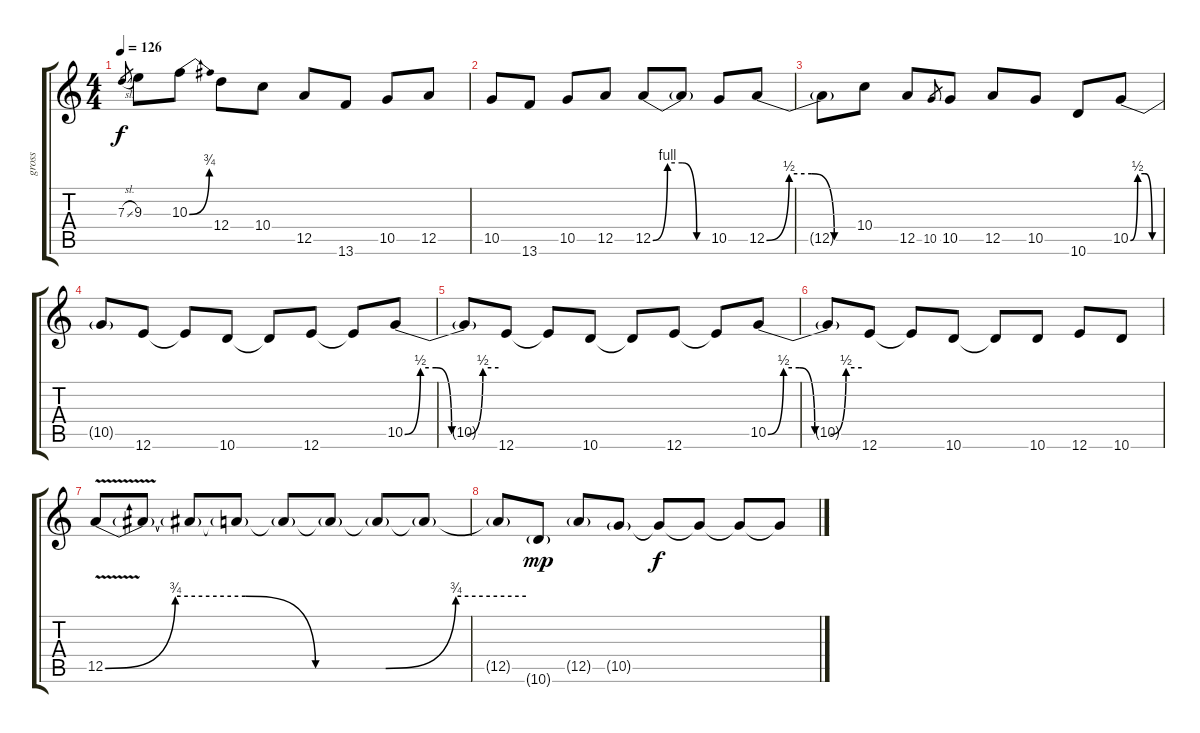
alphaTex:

\track ("gross" "gross") {instrument guitarharmonics}
\staff {score tabs}
\tuning (E4 B3 G3 D3 A2 E2) {hide}
\ts (4 4)
\tempo 126
\clef g2
\ks c
7.3{sl}.8{gr dy f} 9.3.8 10.3{be (bend 0 0 60 3)}.8 12.4.8 10.4.8 12.5.8 13.6.8 10.5.8 12.5.8 |
10.5.8 13.6.8 10.5.8 12.5.8 12.5{be (custom 0 0 15 4 30 4 45 0 60 0)}.8 12.5{t}.8 10.5.8 12.5{be (custom 0 0 15 2 30 2 45 0 60 0)}.8 |
12.5{t}.8 10.4.8 12.5.8 10.5.8{gr} 10.5.8 12.5.8 10.5.8 10.6.8 10.5{be (custom 0 0 15 2 30 2 45 0 60 0)}.8 |
10.5{t}.8 12.6.8 12.6{t}.8 10.6.8 10.6{t}.8 12.6.8 12.6{t}.8 10.5{be (custom 0 0 10 2 20 2 30 0 40 0 50 2 60 2)}.8 |
10.5{t}.8 12.6.8 12.6{t}.8 10.6.8 10.6{t}.8 12.6.8 12.6{t}.8 10.5{be (custom 0 0 10 2 20 2 30 0 40 0 50 2 60 2)}.8 |
10.5{t}.8 12.6.8 12.6{t}.8 10.6.8 10.6{t}.8 10.6.8 12.6.8 10.6.8 |
12.5{be (custom 0 0 10 3 20 3 30 0 40 0 50 3 60 3) v}.8 12.5{t}.8 12.5{t}.8 12.5{t}.8 12.5{t}.8 12.5{t}.8 12.5{t}.8 12.5{t}.8 |
12.5{t}.8 10.6{g}.8{dy mp} 12.5{g}.8 10.5{g}.8 10.5{t}.8{dy f} 10.5{t}.8 10.5{t}.8 10.5{t}.8
